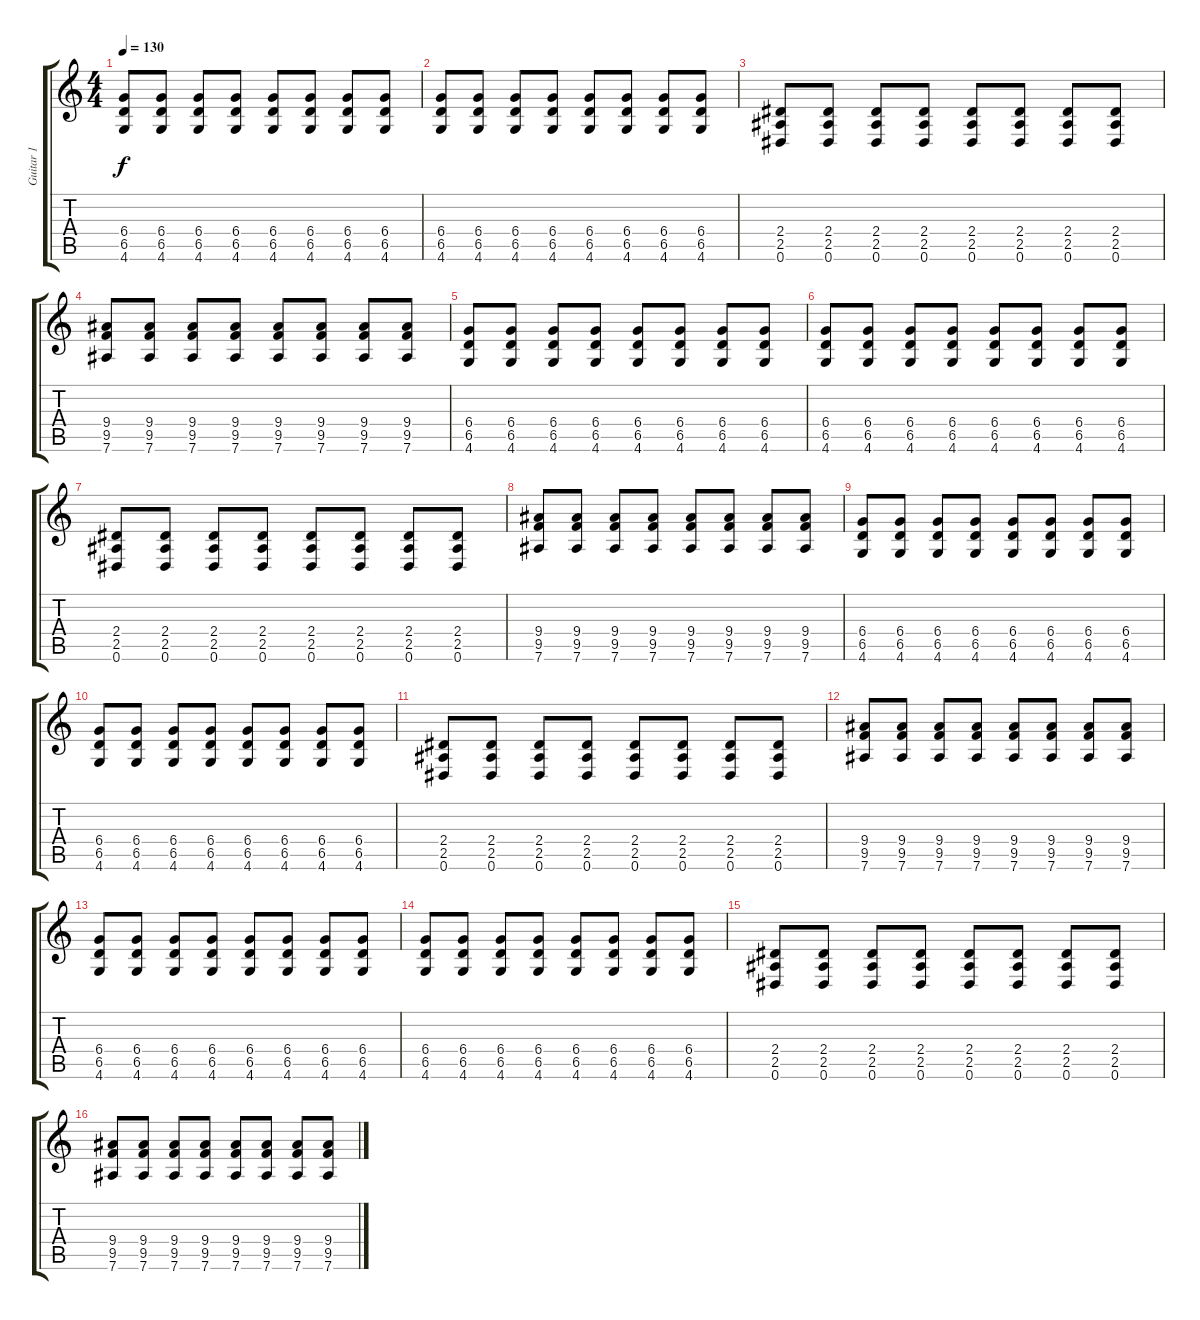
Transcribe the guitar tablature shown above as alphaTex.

\track ("Guitar 1" "Guitar 1") {instrument distortionguitar}
\staff {score tabs}
\tuning (Eb4 Bb3 Gb3 Db3 Ab2 Eb2) {hide}
\ts (4 4)
\tempo 130
\clef g2
\ks c
(6.4 6.5 4.6).8{dy f} (6.4 6.5 4.6).8 (6.4 6.5 4.6).8 (6.4 6.5 4.6).8 (6.4 6.5 4.6).8 (6.4 6.5 4.6).8 (6.4 6.5 4.6).8 (6.4 6.5 4.6).8 |
(6.4 6.5 4.6).8 (6.4 6.5 4.6).8 (6.4 6.5 4.6).8 (6.4 6.5 4.6).8 (6.4 6.5 4.6).8 (6.4 6.5 4.6).8 (6.4 6.5 4.6).8 (6.4 6.5 4.6).8 |
(2.4 2.5 0.6).8 (2.4 2.5 0.6).8 (2.4 2.5 0.6).8 (2.4 2.5 0.6).8 (2.4 2.5 0.6).8 (2.4 2.5 0.6).8 (2.4 2.5 0.6).8 (2.4 2.5 0.6).8 |
(9.4 9.5 7.6).8 (9.4 9.5 7.6).8 (9.4 9.5 7.6).8 (9.4 9.5 7.6).8 (9.4 9.5 7.6).8 (9.4 9.5 7.6).8 (9.4 9.5 7.6).8 (9.4 9.5 7.6).8 |
(6.4 6.5 4.6).8 (6.4 6.5 4.6).8 (6.4 6.5 4.6).8 (6.4 6.5 4.6).8 (6.4 6.5 4.6).8 (6.4 6.5 4.6).8 (6.4 6.5 4.6).8 (6.4 6.5 4.6).8 |
(6.4 6.5 4.6).8 (6.4 6.5 4.6).8 (6.4 6.5 4.6).8 (6.4 6.5 4.6).8 (6.4 6.5 4.6).8 (6.4 6.5 4.6).8 (6.4 6.5 4.6).8 (6.4 6.5 4.6).8 |
(2.4 2.5 0.6).8 (2.4 2.5 0.6).8 (2.4 2.5 0.6).8 (2.4 2.5 0.6).8 (2.4 2.5 0.6).8 (2.4 2.5 0.6).8 (2.4 2.5 0.6).8 (2.4 2.5 0.6).8 |
(9.4 9.5 7.6).8 (9.4 9.5 7.6).8 (9.4 9.5 7.6).8 (9.4 9.5 7.6).8 (9.4 9.5 7.6).8 (9.4 9.5 7.6).8 (9.4 9.5 7.6).8 (9.4 9.5 7.6).8 |
(6.4 6.5 4.6).8 (6.4 6.5 4.6).8 (6.4 6.5 4.6).8 (6.4 6.5 4.6).8 (6.4 6.5 4.6).8 (6.4 6.5 4.6).8 (6.4 6.5 4.6).8 (6.4 6.5 4.6).8 |
(6.4 6.5 4.6).8 (6.4 6.5 4.6).8 (6.4 6.5 4.6).8 (6.4 6.5 4.6).8 (6.4 6.5 4.6).8 (6.4 6.5 4.6).8 (6.4 6.5 4.6).8 (6.4 6.5 4.6).8 |
(2.4 2.5 0.6).8 (2.4 2.5 0.6).8 (2.4 2.5 0.6).8 (2.4 2.5 0.6).8 (2.4 2.5 0.6).8 (2.4 2.5 0.6).8 (2.4 2.5 0.6).8 (2.4 2.5 0.6).8 |
(9.4 9.5 7.6).8 (9.4 9.5 7.6).8 (9.4 9.5 7.6).8 (9.4 9.5 7.6).8 (9.4 9.5 7.6).8 (9.4 9.5 7.6).8 (9.4 9.5 7.6).8 (9.4 9.5 7.6).8 |
(6.4 6.5 4.6).8 (6.4 6.5 4.6).8 (6.4 6.5 4.6).8 (6.4 6.5 4.6).8 (6.4 6.5 4.6).8 (6.4 6.5 4.6).8 (6.4 6.5 4.6).8 (6.4 6.5 4.6).8 |
(6.4 6.5 4.6).8 (6.4 6.5 4.6).8 (6.4 6.5 4.6).8 (6.4 6.5 4.6).8 (6.4 6.5 4.6).8 (6.4 6.5 4.6).8 (6.4 6.5 4.6).8 (6.4 6.5 4.6).8 |
(2.4 2.5 0.6).8 (2.4 2.5 0.6).8 (2.4 2.5 0.6).8 (2.4 2.5 0.6).8 (2.4 2.5 0.6).8 (2.4 2.5 0.6).8 (2.4 2.5 0.6).8 (2.4 2.5 0.6).8 |
(9.4 9.5 7.6).8 (9.4 9.5 7.6).8 (9.4 9.5 7.6).8 (9.4 9.5 7.6).8 (9.4 9.5 7.6).8 (9.4 9.5 7.6).8 (9.4 9.5 7.6).8 (9.4 9.5 7.6).8
